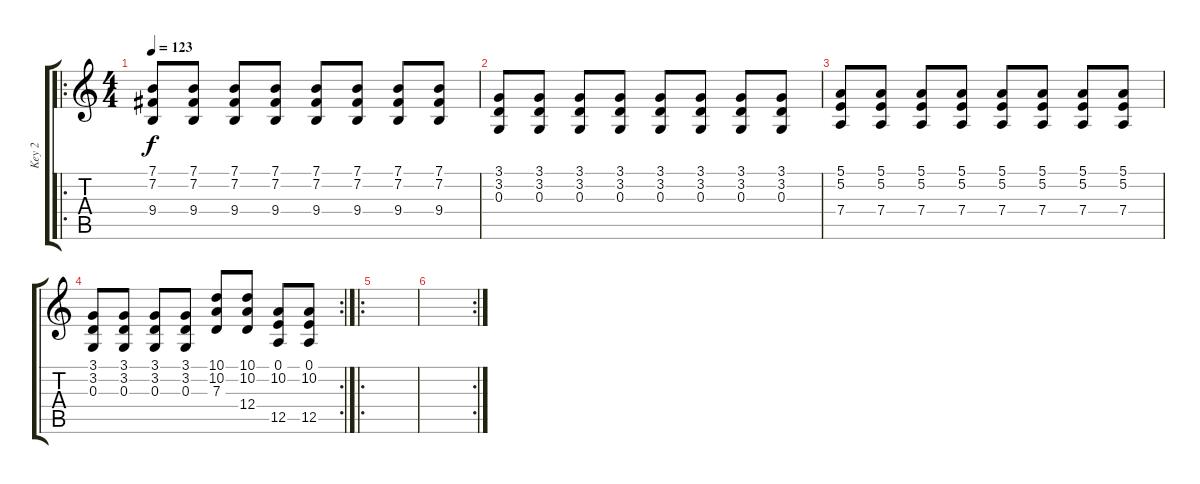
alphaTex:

\track ("Key 2" "Key 2") {instrument musicbox}
\staff {score tabs}
\tuning (E4 B3 G3 D3 A2 E2) {hide}
\ro
\ts (4 4)
\tempo 123
\clef g2
\ks c
(7.1 7.2 9.4).8{dy f instrument brightacousticpiano} (7.1 7.2 9.4).8 (7.1 7.2 9.4).8 (7.1 7.2 9.4).8 (7.1 7.2 9.4).8 (7.1 7.2 9.4).8 (7.1 7.2 9.4).8 (7.1 7.2 9.4).8 |
(3.1 3.2 0.3).8 (3.1 3.2 0.3).8 (3.1 3.2 0.3).8 (3.1 3.2 0.3).8 (3.1 3.2 0.3).8 (3.1 3.2 0.3).8 (3.1 3.2 0.3).8 (3.1 3.2 0.3).8 |
(5.1 5.2 7.4).8 (5.1 5.2 7.4).8 (5.1 5.2 7.4).8 (5.1 5.2 7.4).8 (5.1 5.2 7.4).8 (5.1 5.2 7.4).8 (5.1 5.2 7.4).8 (5.1 5.2 7.4).8 |
\rc 2
(3.1 3.2 0.3).8 (3.1 3.2 0.3).8 (3.1 3.2 0.3).8 (3.1 3.2 0.3).8 (10.1 10.2 7.3).8 (10.1 10.2 12.4).8 (0.1 10.2 12.5).8 (0.1 10.2 12.5).8 |
\ro
|
\rc 2
